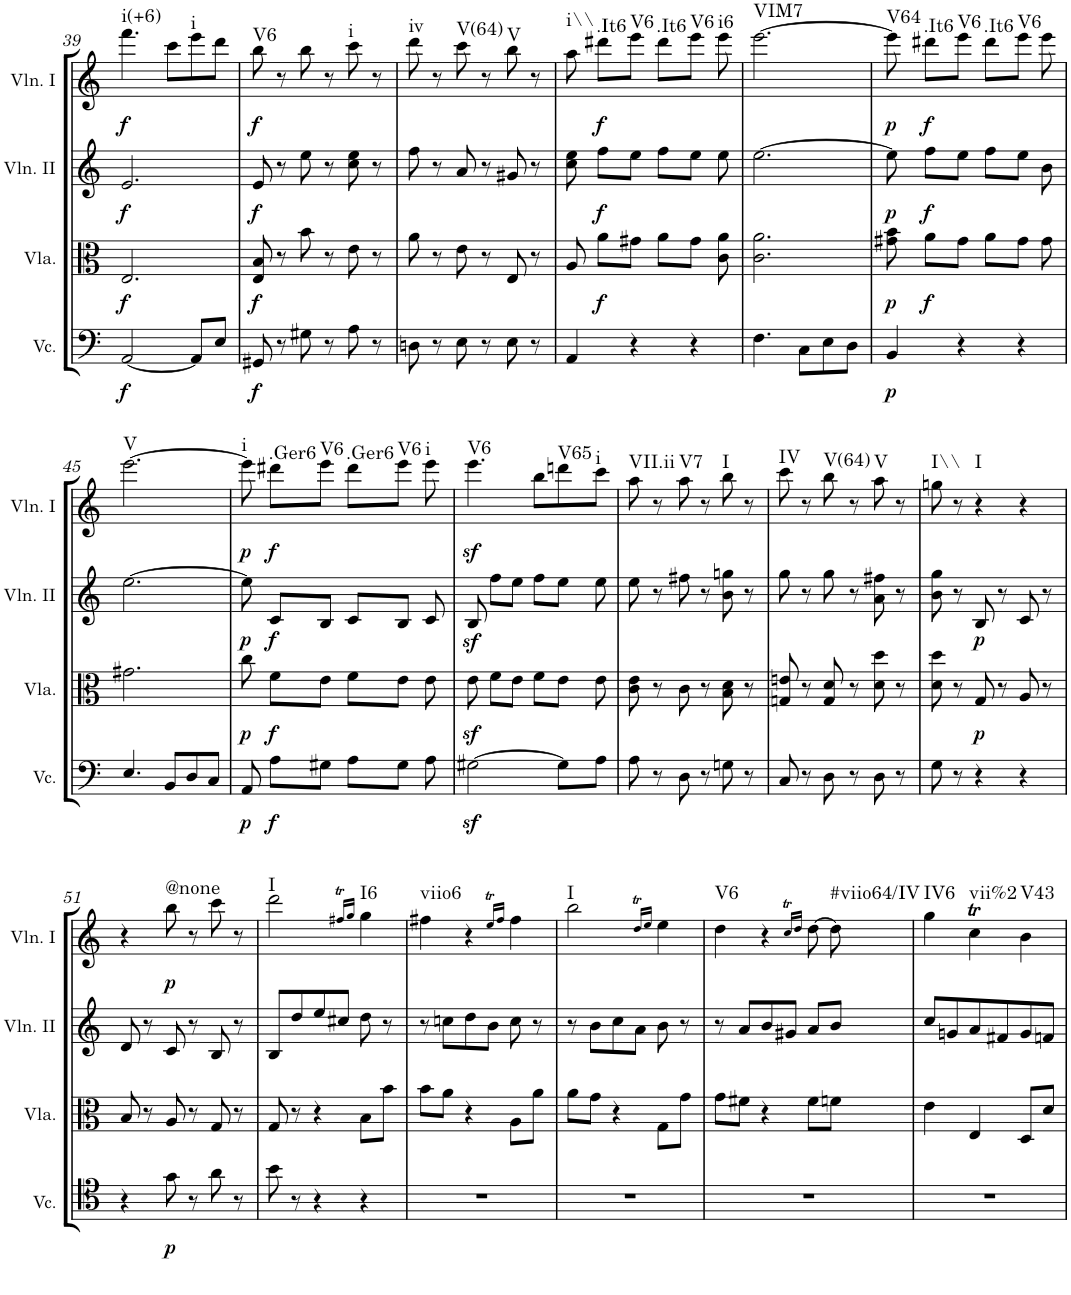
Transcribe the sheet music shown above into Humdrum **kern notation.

**kern	**dynam	**kern	**dynam	**kern	**dynam	**kern	**dynam	**harte
*part4	*part4	*part3	*part3	*part2	*part2	*part1	*part1	*part1
*staff4	*staff4	*staff3	*staff3	*staff2	*staff2	*staff1	*staff1	*
*I"Violoncello	*	*I"Viola	*	*I"Violin II	*	*I"Violin I	*	*
*I'Vc.	*	*I'Vla.	*	*I'Vln. II	*	*I'Vln. I	*	*
!!LO:PB:g=z
*clefF4	*	*clefC3	*	*clefG2	*	*clefG2	*	*
*k[]	*	*k[]	*	*k[]	*	*k[]	*	*
*M3/4	*	*M3/4	*	*M3/4	*	*M3/4	*	*
=39	=39	=39	=39	=39	=39	=39	=39	=39
!	!LO:DY:b	!	!LO:DY:b	!	!LO:DY:b	!	!LO:DY:b	!LO:H:kt=i(+6)
[2AA/	f	2.E/	f	2.e/	f	4.fff\	f	N
.	.	.	.	.	.	8ccc\L	.	.
!	!	!	!	!	!	!	!	!LO:H:kt=i
8AA/L]	.	.	.	.	.	8eee\	.	N
8E/J	.	.	.	.	.	8ddd\J	.	.
=40	=40	=40	=40	=40	=40	=40	=40	=40
!	!LO:DY:b	!	!LO:DY:b	!	!LO:DY:b	!	!LO:DY:b	!LO:H:kt=V6
8GG#X/	f	8E/ 8B/	f	8e/	f	8bb\	f	N
8r	.	8r	.	8r	.	8r	.	.
8G#X\	.	8b\	.	8ee\	.	8bb\	.	.
8r	.	8r	.	8r	.	8r	.	.
!	!	!	!	!	!	!	!	!LO:H:kt=i
8A\	.	8e\	.	8cc\ 8ee\	.	8ccc\	.	N
8r	.	8r	.	8r	.	8r	.	.
=41	=41	=41	=41	=41	=41	=41	=41	=41
!	!	!	!	!	!	!	!	!LO:H:kt=iv
8Dn\	.	8a\	.	8ff\	.	8ddd\	.	N
8r	.	8r	.	8r	.	8r	.	.
!	!	!	!	!	!	!	!	!LO:H:kt=V(64)
8E\	.	8e\	.	8a/	.	8ccc\	.	N
8r	.	8r	.	8r	.	8r	.	.
!	!	!	!	!	!	!	!	!LO:H:kt=V
8E\	.	8E/	.	8g#X/	.	8bb\	.	N
8r	.	8r	.	8r	.	8r	.	.
=42	=42	=42	=42	=42	=42	=42	=42	=42
!	!	!	!	!	!	!	!	!LO:H:kt=i\\
4AA/	.	8A/	.	8cc\ 8ee\	.	8aa\	.	N
!	!	!	!LO:DY:b	!	!LO:DY:b	!	!LO:DY:b	!LO:H:kt=.It6
.	.	8a\L	f	8ff\L	f	8ddd#X\L	f	N
!	!	!	!	!	!	!	!	!LO:H:kt=V6
4r	.	8g#X\J	.	8ee\J	.	8eee\J	.	N
!	!	!	!	!	!	!	!	!LO:H:kt=.It6
.	.	8a\L	.	8ff\L	.	8ddd#\L	.	N
!	!	!	!	!	!	!	!	!LO:H:kt=V6
4r	.	8g#\J	.	8ee\J	.	8eee\J	.	N
!	!	!	!	!	!	!	!	!LO:H:kt=i6
.	.	8c\ 8a\	.	8ee\	.	8eee\	.	N
=43	=43	=43	=43	=43	=43	=43	=43	=43
!	!	!	!	!	!	!	!	!LO:H:kt=VIM7
4.F\	.	2.c\ 2.a\	.	[2.ee\	.	[2.eee\	.	N
8C\L	.	.	.	.	.	.	.	.
8E\	.	.	.	.	.	.	.	.
8D\J	.	.	.	.	.	.	.	.
=44	=44	=44	=44	=44	=44	=44	=44	=44
!	!LO:DY:b	!	!LO:DY:b	!	!LO:DY:b	!	!LO:DY:b	!LO:H:kt=V64
4BB/	p	8g#X\ 8b\	p	8ee\]	p	8eee\]	p	N
!	!	!	!LO:DY:b	!	!LO:DY:b	!	!LO:DY:b	!LO:H:kt=.It6
.	.	8a\L	f	8ff\L	f	8ddd#X\L	f	N
!	!	!	!	!	!	!	!	!LO:H:kt=V6
4r	.	8g#\J	.	8ee\J	.	8eee\J	.	N
!	!	!	!	!	!	!	!	!LO:H:kt=.It6
.	.	8a\L	.	8ff\L	.	8ddd#\L	.	N
!	!	!	!	!	!	!	!	!LO:H:kt=V6
4r	.	8g#\J	.	8ee\J	.	8eee\J	.	N
.	.	8g#\	.	8b\	.	8eee\	.	.
!!LO:LB:g=z
=45	=45	=45	=45	=45	=45	=45	=45	=45
!	!	!	!	!	!	!	!	!LO:H:kt=V
4.E/	.	2.g#X\	.	[2.ee\	.	[2.eee\	.	N
8BB/L	.	.	.	.	.	.	.	.
8D/	.	.	.	.	.	.	.	.
8C/J	.	.	.	.	.	.	.	.
=46	=46	=46	=46	=46	=46	=46	=46	=46
!	!LO:DY:b	!	!LO:DY:b	!	!LO:DY:b	!	!LO:DY:b	!LO:H:kt=i
8AA/	p	8cc\	p	8ee\]	p	8eee\]	p	N
!	!LO:DY:b	!	!LO:DY:b	!	!LO:DY:b	!	!LO:DY:b	!LO:H:kt=.Ger6
8A\L	f	8f\L	f	8c/L	f	8ddd#X\L	f	N
!	!	!	!	!	!	!	!	!LO:H:kt=V6
8G#X\J	.	8e\J	.	8B/J	.	8eee\J	.	N
!	!	!	!	!	!	!	!	!LO:H:kt=.Ger6
8A\L	.	8f\L	.	8c/L	.	8ddd#\L	.	N
!	!	!	!	!	!	!	!	!LO:H:kt=V6
8G#\J	.	8e\J	.	8B/J	.	8eee\J	.	N
!	!	!	!	!	!	!	!	!LO:H:kt=i
8A\	.	8e\	.	8c/	.	8eee\	.	N
=47	=47	=47	=47	=47	=47	=47	=47	=47
!	!	!	!	!	!	!	!LO:DY:b	!LO:H:kt=V6
[2G#Xz<\	.	8ez<\	.	8Bz</	.	4.eee\	sf	N
.	.	8f\L	.	8ff\L	.	.	.	.
.	.	8e\J	.	8ee\J	.	.	.	.
.	.	8f\L	.	8ff\L	.	8bb\L	.	.
!	!	!	!	!	!	!	!	!LO:H:kt=V65
8G#\L]	.	8e\J	.	8ee\J	.	8dddn\	.	N
!	!	!	!	!	!	!	!	!LO:H:kt=i
8A\J	.	8e\	.	8ee\	.	8ccc\J	.	N
=48	=48	=48	=48	=48	=48	=48	=48	=48
!	!	!	!	!	!	!	!	!LO:H:kt=VII.ii
8A\	.	8c\ 8e\	.	8ee\	.	8aa\	.	N
8r	.	8r	.	8r	.	8r	.	.
!	!	!	!	!	!	!	!	!LO:H:kt=V7
8D\	.	8c\	.	8ff#X\	.	8aa\	.	N
8r	.	8r	.	8r	.	8r	.	.
!	!	!	!	!	!	!	!	!LO:H:kt=I
8Gn\	.	8B\ 8d\	.	8b\ 8ggn\	.	8bb\	.	N
8r	.	8r	.	8r	.	8r	.	.
=49	=49	=49	=49	=49	=49	=49	=49	=49
!	!	!	!	!	!	!	!	!LO:H:kt=IV
8C/	.	8Gn/ 8en/	.	8gg\	.	8ccc\	.	N
8r	.	8r	.	8r	.	8r	.	.
!	!	!	!	!	!	!	!	!LO:H:kt=V(64)
8D\	.	8G/ 8d/	.	8gg\	.	8bb\	.	N
8r	.	8r	.	8r	.	8r	.	.
!	!	!	!	!	!	!	!	!LO:H:kt=V
8D\	.	8d\ 8dd\	.	8a\ 8ff#X\	.	8aa\	.	N
8r	.	8r	.	8r	.	8r	.	.
=50	=50	=50	=50	=50	=50	=50	=50	=50
!	!	!	!	!	!	!	!	!LO:H:kt=I\\
8G\	.	8d\ 8dd\	.	8b\ 8gg\	.	8ggn\	.	N
8r	.	8r	.	8r	.	8r	.	.
!	!	!	!LO:DY:b	!	!LO:DY:b	!	!	!LO:H:kt=I
4r	.	8G/	p	8B/	p	4r	.	N
.	.	8r	.	8r	.	.	.	.
4r	.	8A/	.	8c/	.	4r	.	.
.	.	8r	.	8r	.	.	.	.
!!LO:LB:g=z
=51	=51	=51	=51	=51	=51	=51	=51	=51
4r	.	8B/	.	8d/	.	4r	.	.
.	.	8r	.	8r	.	.	.	.
!	!LO:DY:b	!	!	!	!	!	!LO:DY:b	!LO:H:kt=@none
8g\	p	8A/	.	8c/	.	8bb\	p	N
8r	.	8r	.	8r	.	8r	.	.
8a\	.	8G/	.	8B/	.	8ccc\	.	.
8r	.	8r	.	8r	.	8r	.	.
=52	=52	=52	=52	=52	=52	=52	=52	=52
!	!	!	!	!	!	!	!	!LO:H:kt=I
8b\	.	8G/	.	8B/L	.	2ddd\	.	N
8r	.	8r	.	8dd/	.	.	.	.
4r	.	4r	.	8ee/	.	.	.	.
.	.	.	.	8cc#X/J	.	.	.	.
.	.	.	.	.	.	16qff#X>/LL	.	.
.	.	.	.	.	.	16qgg/JJ	.	.
!	!	!	!	!	!	!	!	!LO:H:kt=I6
4r	.	8B\L	.	8dd\	.	4gg\	.	N
.	.	8b\J	.	8r	.	.	.	.
=53	=53	=53	=53	=53	=53	=53	=53	=53
!	!	!	!	!	!	!	!	!LO:H:kt=viio6
2.r	.	8b\L	.	8r	.	4ff#X\	.	N
.	.	8a\J	.	8ccn\L	.	.	.	.
.	.	4r	.	8dd\	.	4r	.	.
.	.	.	.	8b\J	.	.	.	.
.	.	.	.	.	.	16qee>/LL	.	.
.	.	.	.	.	.	16qff#/JJ	.	.
.	.	8A\L	.	8cc\	.	4ff#\	.	.
.	.	8a\J	.	8r	.	.	.	.
=54	=54	=54	=54	=54	=54	=54	=54	=54
!	!	!	!	!	!	!	!	!LO:H:kt=I
2.r	.	8a\L	.	8r	.	2bb\	.	N
.	.	8g\J	.	8b\L	.	.	.	.
.	.	4r	.	8cc\	.	.	.	.
.	.	.	.	8a\J	.	.	.	.
.	.	.	.	.	.	16qdd>/LL	.	.
.	.	.	.	.	.	16qee/JJ	.	.
.	.	8G\L	.	8b\	.	4ee\	.	.
.	.	8g\J	.	8r	.	.	.	.
=55	=55	=55	=55	=55	=55	=55	=55	=55
!	!	!	!	!	!	!	!	!LO:H:kt=V6
2.r	.	8g\L	.	8r	.	4dd\	.	N
.	.	8f#X\J	.	8a/L	.	.	.	.
.	.	4r	.	8b/	.	4r	.	.
.	.	.	.	8g#X/J	.	.	.	.
.	.	.	.	.	.	16qcc>/LL	.	.
.	.	.	.	.	.	16qdd/JJ	.	.
.	.	8f#\L	.	8a/L	.	[8dd\	.	.
!	!	!	!	!	!	!	!	!LO:H:kt=#viio64/IV
.	.	8fn\J	.	8b/J	.	8dd\]	.	N
=56	=56	=56	=56	=56	=56	=56	=56	=56
!	!	!	!	!	!	!	!	!LO:H:kt=IV6
2.r	.	4e\	.	8cc/L	.	4gg\	.	N
.	.	.	.	8gn/	.	.	.	.
!	!	!	!	!	!	!	!	!LO:H:kt=vii%2
.	.	4E/	.	8a/	.	4ccT\	.	N
.	.	.	.	8f#X/	.	.	.	.
!	!	!	!	!	!	!	!	!LO:H:kt=V43
.	.	8D/L	.	8g/	.	4b\	.	N
.	.	8d/J	.	8fn/J	.	.	.	.
=	=	=	=	=	=	=	=	=
*-	*-	*-	*-	*-	*-	*-	*-	*-
